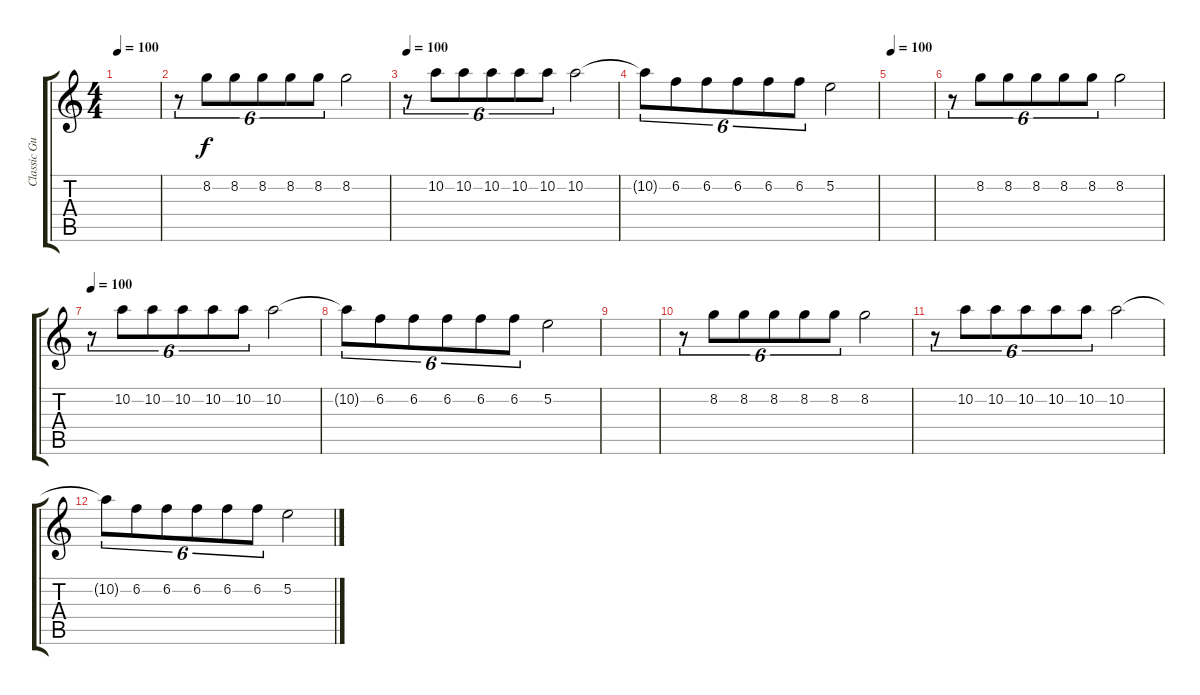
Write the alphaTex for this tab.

\track ("Classic Guitar 2" "Classic Gu") {instrument acousticguitarsteel}
\staff {score tabs}
\tuning (E4 B3 G3 D3 A2 E2) {hide}
\ts (4 4)
\tempo 100
\clef g2
\ks c
|
r.8{tu (6 4) volume 5 instrument acousticguitarnylon} 8.2.8{tu (6 4)} 8.2.8{tu (6 4)} 8.2.8{tu (6 4)} 8.2.8{tu (6 4)} 8.2.8{tu (6 4)} 8.2.2 |
\tempo 100
r.8{tu (6 4) volume 5 instrument acousticguitarnylon} 10.2.8{tu (6 4)} 10.2.8{tu (6 4)} 10.2.8{tu (6 4)} 10.2.8{tu (6 4)} 10.2.8{tu (6 4)} 10.2.2 |
10.2{t}.8{tu (6 4) volume 5 instrument acousticguitarnylon} 6.2.8{tu (6 4)} 6.2.8{tu (6 4)} 6.2.8{tu (6 4)} 6.2.8{tu (6 4)} 6.2.8{tu (6 4)} 5.2.2 |
\tempo 100
|
r.8{tu (6 4) volume 5 instrument acousticguitarnylon} 8.2.8{tu (6 4)} 8.2.8{tu (6 4)} 8.2.8{tu (6 4)} 8.2.8{tu (6 4)} 8.2.8{tu (6 4)} 8.2.2 |
\tempo 100
r.8{tu (6 4) volume 5 instrument acousticguitarnylon} 10.2.8{tu (6 4)} 10.2.8{tu (6 4)} 10.2.8{tu (6 4)} 10.2.8{tu (6 4)} 10.2.8{tu (6 4)} 10.2.2 |
10.2{t}.8{tu (6 4) volume 5 instrument acousticguitarnylon} 6.2.8{tu (6 4)} 6.2.8{tu (6 4)} 6.2.8{tu (6 4)} 6.2.8{tu (6 4)} 6.2.8{tu (6 4)} 5.2.2 |
|
r.8{tu (6 4) volume 5 instrument acousticguitarnylon} 8.2.8{tu (6 4)} 8.2.8{tu (6 4)} 8.2.8{tu (6 4)} 8.2.8{tu (6 4)} 8.2.8{tu (6 4)} 8.2.2 |
r.8{tu (6 4) volume 5 instrument acousticguitarnylon} 10.2.8{tu (6 4)} 10.2.8{tu (6 4)} 10.2.8{tu (6 4)} 10.2.8{tu (6 4)} 10.2.8{tu (6 4)} 10.2.2 |
10.2{t}.8{tu (6 4) volume 5 instrument acousticguitarnylon} 6.2.8{tu (6 4)} 6.2.8{tu (6 4)} 6.2.8{tu (6 4)} 6.2.8{tu (6 4)} 6.2.8{tu (6 4)} 5.2.2
